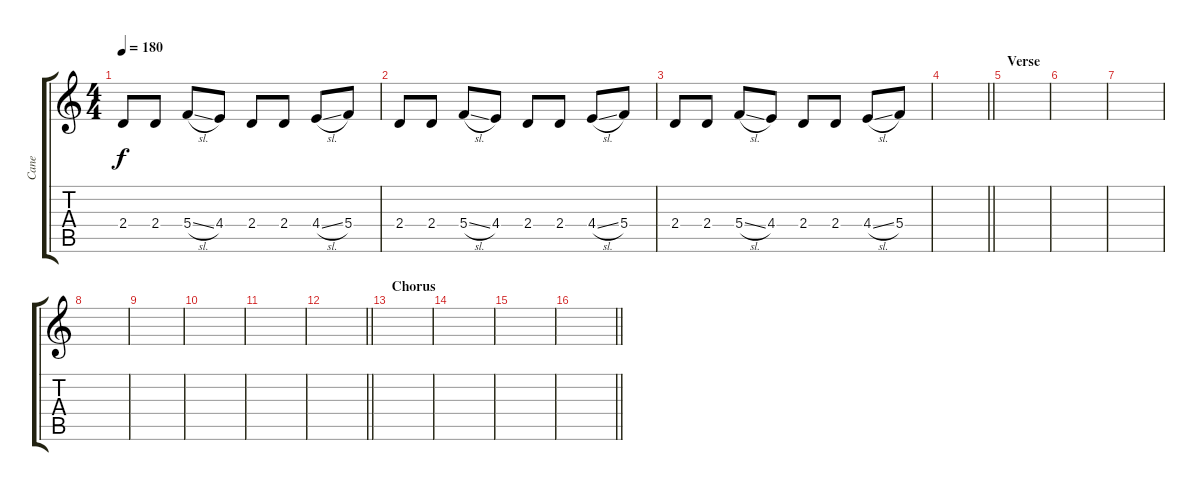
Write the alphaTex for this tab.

\track ("Cane" "Cane") {instrument banjo}
\staff {score tabs}
\tuning (D4 A3 F3 C3 G2 D2) {hide}
\displaytranspose 12
\ts (4 4)
\tempo 180
\clef g2
\ks c
2.4.8{dy f} 2.4.8 5.4{sl}.8 4.4.8 2.4.8 2.4.8 4.4{sl}.8 5.4.8 |
2.4.8 2.4.8 5.4{sl}.8 4.4.8 2.4.8 2.4.8 4.4{sl}.8 5.4.8 |
2.4.8 2.4.8 5.4{sl}.8 4.4.8 2.4.8 2.4.8 4.4{sl}.8 5.4.8 |
\barLineRight lightlight
|
\section ("" "Verse")
|
|
|
|
|
|
|
\barLineRight lightlight
|
\section ("" "Chorus")
|
|
|
\barLineRight lightlight
